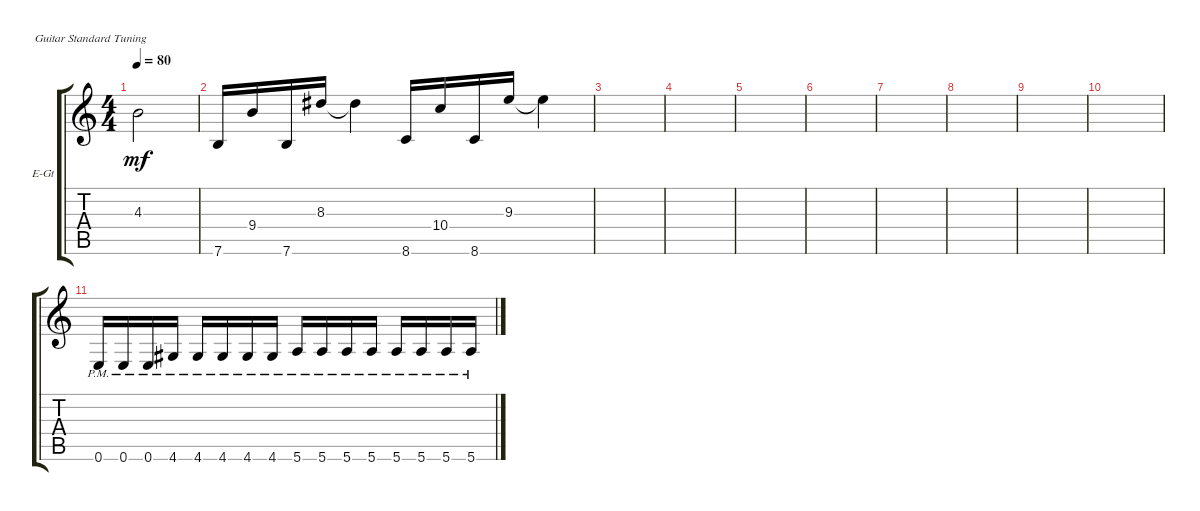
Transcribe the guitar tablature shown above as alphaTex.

\defaultSystemsLayout 4
\bracketExtendMode groupsimilarinstruments
\firstSystemTrackNameOrientation horizontal
\otherSystemsTrackNameOrientation horizontal
\track ("Electric Guitar" "E-Gt") {instrument electricguitarclean}
\staff {score tabs}
\tuning (E4 B3 G3 D3 A2 E2)
\ts (4 4)
\tempo 80
\clef g2
\ks c
4.3.2{dy mf} |
7.6.16 9.4.16 7.6.16 8.3.16 8.3{t}.4 8.6.16 10.4.16 8.6.16 9.3.16 9.3{t}.4 |
|
|
|
|
|
|
|
|
0.6{pm}.16 0.6{pm}.16 0.6{pm}.16 4.6{pm}.16 4.6{pm}.16 4.6{pm}.16 4.6{pm}.16 4.6{pm}.16 5.6{pm}.16 5.6{pm}.16 5.6{pm}.16 5.6{pm}.16 5.6{pm}.16 5.6{pm}.16 5.6{pm}.16 5.6{pm}.16
